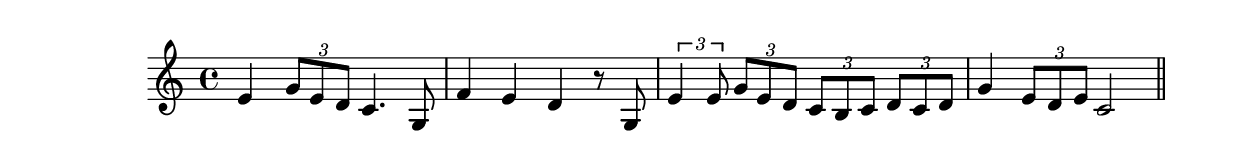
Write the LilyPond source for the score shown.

\version "2.19.49"
%{\header {
  title = "Walk, Shepherdess, Walk (Arkansas)"
  composer = "anonymous"
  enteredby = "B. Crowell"
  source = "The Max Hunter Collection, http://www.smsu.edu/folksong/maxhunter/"
}%}
\score{{\key c \major
\time 4/4
%{\tempo 4=90
%}\relative e' {
  e4 \tuplet 3/2 {g8 e d} c4. g8 | f'4 e d r8 g,8 |
  \tuplet 3/2 {e'4 e8} \tuplet 3/2 {g8 e d} \tuplet 3/2 {c b c} \tuplet 3/2 {d c d} | g4 \tuplet 3/2 {e8 d e} c2
  \bar "||"
}

}}